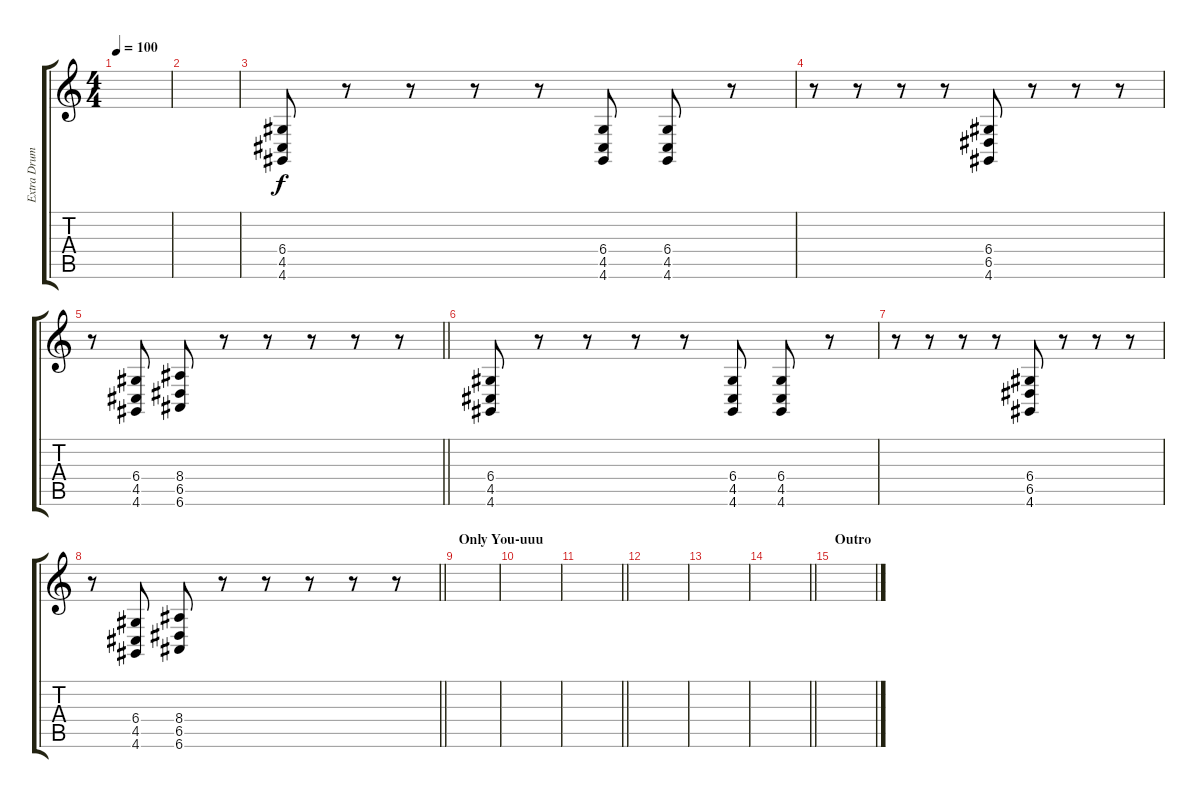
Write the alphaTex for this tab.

\track ("Extra Drumms" "Extra Drum") {instrument taikodrum}
\staff {score tabs}
\tuning (E4 B3 G3 D3 A2 E2) {hide}
\ts (4 4)
\tempo 100
\clef g2
\ks c
|
|
(6.4 4.5 4.6).8 r.8 r.8 r.8 r.8 (6.4 4.5 4.6).8 (6.4 4.5 4.6).8 r.8 |
r.8 r.8 r.8 r.8 (6.4 6.5 4.6).8 r.8 r.8 r.8 |
\barLineRight lightlight
r.8 (6.4 4.5 4.6).8 (8.4 6.5 6.6).8 r.8 r.8 r.8 r.8 r.8 |
(6.4 4.5 4.6).8 r.8 r.8 r.8 r.8 (6.4 4.5 4.6).8 (6.4 4.5 4.6).8 r.8 |
r.8 r.8 r.8 r.8 (6.4 6.5 4.6).8 r.8 r.8 r.8 |
\barLineRight lightlight
r.8 (6.4 4.5 4.6).8 (8.4 6.5 6.6).8 r.8 r.8 r.8 r.8 r.8 |
\section ("" "Only You-uuu")
|
|
\barLineRight lightlight
|
|
|
\barLineRight lightlight
|
\section ("" "Outro")
